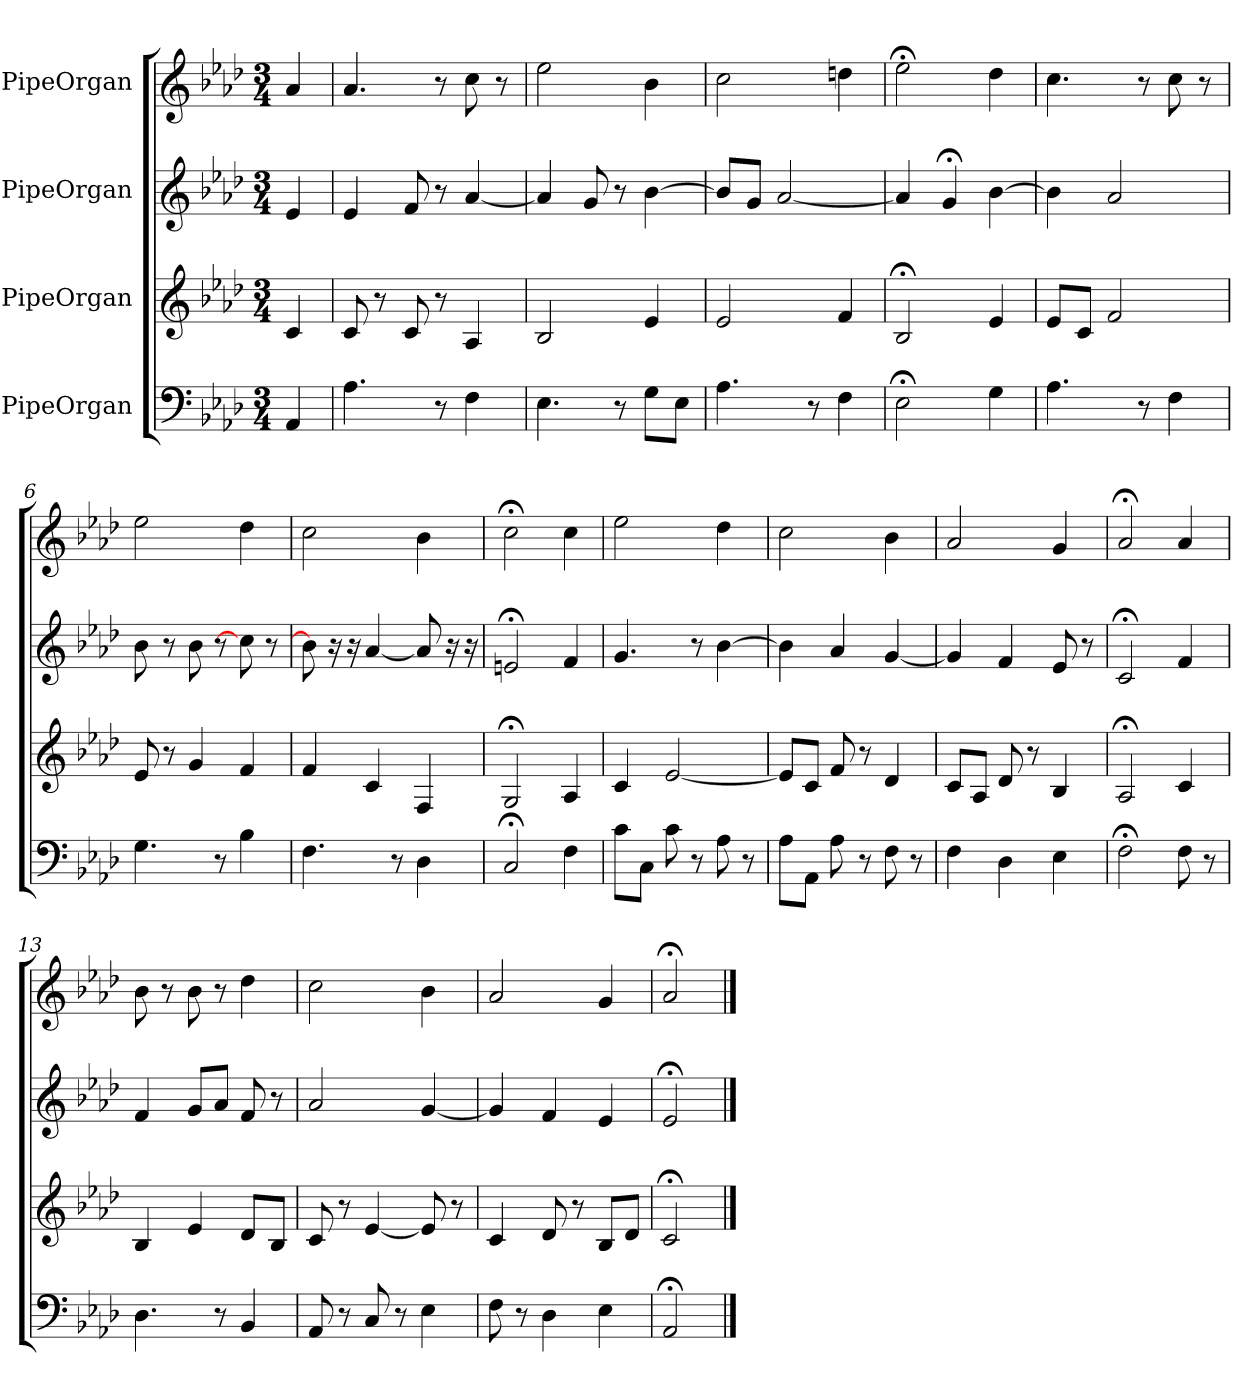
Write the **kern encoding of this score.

**kern	**kern	**kern	**kern
*part4	*part3	*part2	*part1
*staff4	*staff3	*staff2	*staff1
*I"PipeOrgan	*I"PipeOrgan	*I"PipeOrgan	*I"PipeOrgan
*k[b-e-a-d-]	*k[b-e-a-d-]	*k[b-e-a-d-]	*k[b-e-a-d-]
*A-:	*A-:	*A-:	*A-:
*M3/4	*M3/4	*M3/4	*M3/4
*MM60	*MM60	*MM60	*MM60
=	=	=	=
4AA-	4c	4e-	4a-
=1	=1	=1	=1
4.A-	8c	4e-	4.a-
.	8r	.	.
.	8c	8f	.
8r	8r	8r	8r
4F	4A-	[4a-	8cc
.	.	.	8r
=2	=2	=2	=2
4.E-	2B-	4a-]	2ee-
.	.	8g	.
8r	.	8r	.
8GL	4e-	[4b-	4b-
8E-J	.	.	.
=3	=3	=3	=3
4.A-	2e-	8b-L]	2cc
.	.	8gJ	.
.	.	[2a-	.
8r	.	.	.
4F	4f	.	4ddn
=4	=4	=4	=4
2E-;<	2B-;<	4a-]	2ee-;<
.	.	4g;<	.
4G	4e-	[4b-	4dd-
=5	=5	=5	=5
4.A-	8e-L	4b-]	4.cc
.	8cJ	.	.
.	2f	2a-	.
8r	.	.	8r
4F	.	.	8cc
.	.	.	8r
=6	=6	=6	=6
4.G	8e-	8b-	2ee-
.	8r	8r	.
.	4g	8b-	.
8r	.	8r	.
4B-	4f	8cc]	4dd-
.	.	8r	.
=7	=7	=7	=7
4.F	4f	8b-]	2cc
.	.	16r	.
.	.	16r	.
.	4c	[4a-	.
8r	.	.	.
4D-	4F	8a-]	4b-
.	.	16r	.
.	.	16r	.
=8	=8	=8	=8
2C;<	2G;<	2en;<	2cc;<
4F	4A-	4f	4cc
=9	=9	=9	=9
8cL	4c	4.g	2ee-
8CJ	.	.	.
8c	[2e-	.	.
8r	.	8r	.
8A-	.	[4b-	4dd-
8r	.	.	.
=10	=10	=10	=10
8A-L	8e-L]	4b-]	2cc
8AA-J	8cJ	.	.
8A-	8f	4a-	.
8r	8r	.	.
8F	4d-	[4g	4b-
8r	.	.	.
=11	=11	=11	=11
4F	8cL	4g]	2a-
.	8A-J	.	.
4D-	8d-	4f	.
.	8r	.	.
4E-	4B-	8e-	4g
.	.	8r	.
=12	=12	=12	=12
2F;<	2A-;<	2c;<	2a-;<
8F	4c	4f	4a-
8r	.	.	.
=13	=13	=13	=13
4.D-	4B-	4f	8b-
.	.	.	8r
.	4e-	8gL	8b-
8r	.	8a-J	8r
4BB-	8d-L	8f	4dd-
.	8B-J	8r	.
=14	=14	=14	=14
8AA-	8c	2a-	2cc
8r	8r	.	.
8C	[4e-	.	.
8r	.	.	.
4E-	8e-]	[4g	4b-
.	8r	.	.
=15	=15	=15	=15
8F	4c	4g]	2a-
8r	.	.	.
4D-	8d-	4f	.
.	8r	.	.
4E-	8B-L	4e-	4g
.	8d-J	.	.
=16	=16	=16	=16
2AA-;<	2c;<	2e-;<	2a-;<
==	==	==	==
*-	*-	*-	*-
